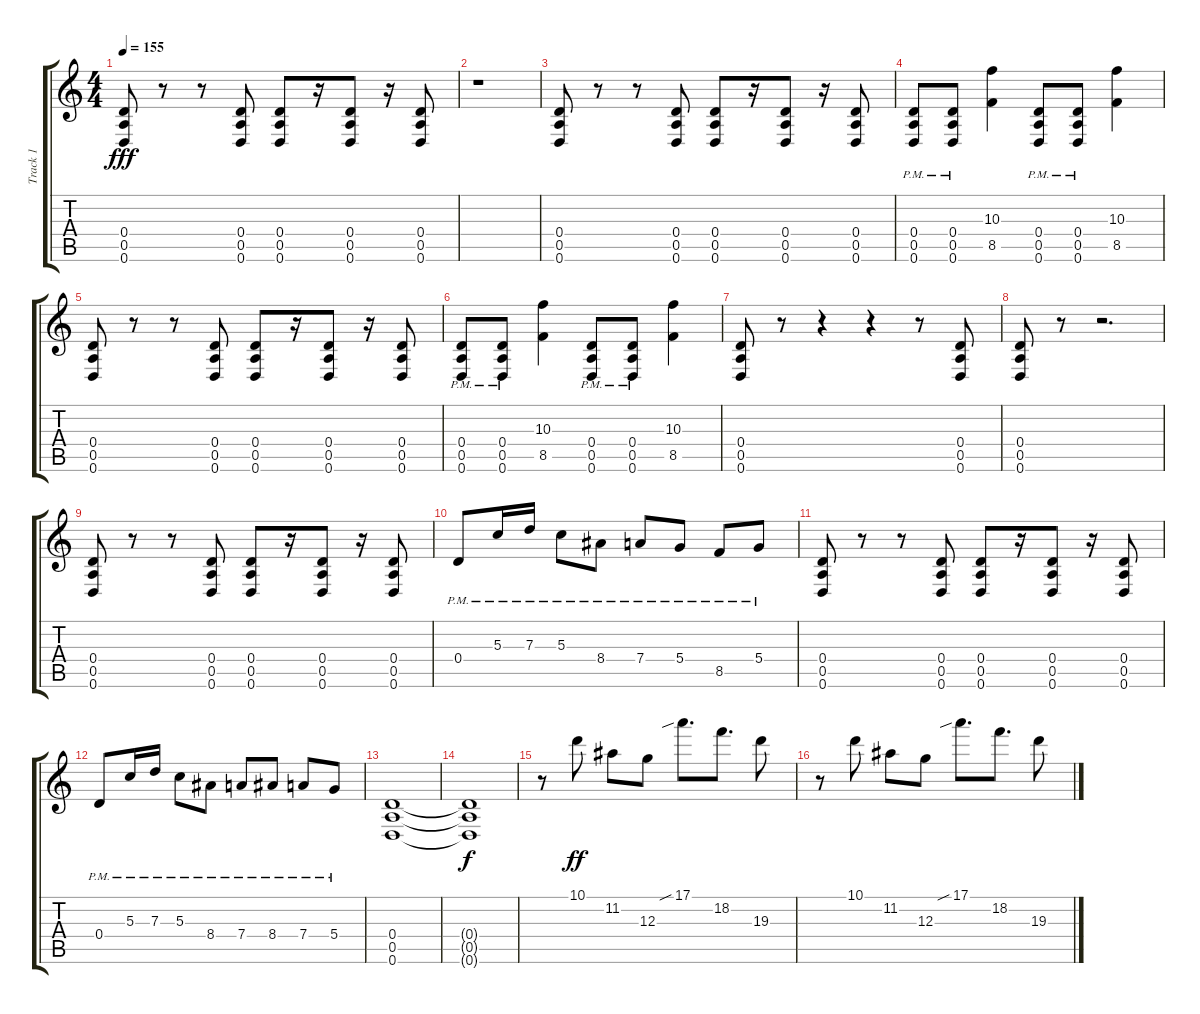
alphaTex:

\track ("Track 1" "Track 1") {instrument distortionguitar}
\staff {score tabs}
\tuning (E4 B3 G3 D3 A2 D2) {hide}
\ts (4 4)
\tempo 155
\clef g2
\ks c
(0.4 0.5 0.6).8{dy fff} r.8 r.8 (0.4 0.5 0.6).8 (0.4 0.5 0.6).8 r.16 (0.4 0.5 0.6).8 r.16 (0.4 0.5 0.6).8 |
r.1 |
(0.4 0.5 0.6).8 r.8 r.8 (0.4 0.5 0.6).8 (0.4 0.5 0.6).8 r.16 (0.4 0.5 0.6).8 r.16 (0.4 0.5 0.6).8 |
(0.4{pm} 0.5{pm} 0.6{pm}).8 (0.4{pm} 0.5{pm} 0.6{pm}).8 (10.3 8.5).4 (0.4{pm} 0.5{pm} 0.6{pm}).8 (0.4{pm} 0.5{pm} 0.6{pm}).8 (10.3 8.5).4 |
(0.4 0.5 0.6).8 r.8 r.8 (0.4 0.5 0.6).8 (0.4 0.5 0.6).8 r.16 (0.4 0.5 0.6).8 r.16 (0.4 0.5 0.6).8 |
(0.4{pm} 0.5{pm} 0.6{pm}).8 (0.4{pm} 0.5{pm} 0.6{pm}).8 (10.3 8.5).4 (0.4{pm} 0.5{pm} 0.6{pm}).8 (0.4{pm} 0.5{pm} 0.6{pm}).8 (10.3 8.5).4 |
(0.4 0.5 0.6).8 r.8 r.4 r.4 r.8 (0.4 0.5 0.6).8 |
(0.4 0.5 0.6).8 r.8 r.2{d} |
(0.4 0.5 0.6).8 r.8 r.8 (0.4 0.5 0.6).8 (0.4 0.5 0.6).8 r.16 (0.4 0.5 0.6).8 r.16 (0.4 0.5 0.6).8 |
0.4{pm}.8 5.3{pm}.16 7.3{pm}.16 5.3{pm}.8 8.4{pm}.8 7.4{pm}.8 5.4{pm}.8 8.5{pm}.8 5.4{pm}.8 |
(0.4 0.5 0.6).8 r.8 r.8 (0.4 0.5 0.6).8 (0.4 0.5 0.6).8 r.16 (0.4 0.5 0.6).8 r.16 (0.4 0.5 0.6).8 |
0.4{pm}.8 5.3{pm}.16 7.3{pm}.16 5.3{pm}.8 8.4{pm}.8 7.4{pm}.8 8.4{pm}.8 7.4{pm}.8 5.4{pm}.8 |
(0.4 0.5 0.6).1 |
(0.4{t} 0.5{t} 0.6{t}).1{dy f} |
r.8 10.1.8{dy ff} 11.2.8 12.3.8 17.1{sib}.8{d} 18.2.8{d} 19.3.8 |
r.8 10.1.8 11.2.8 12.3.8 17.1{sib}.8{d} 18.2.8{d} 19.3.8
